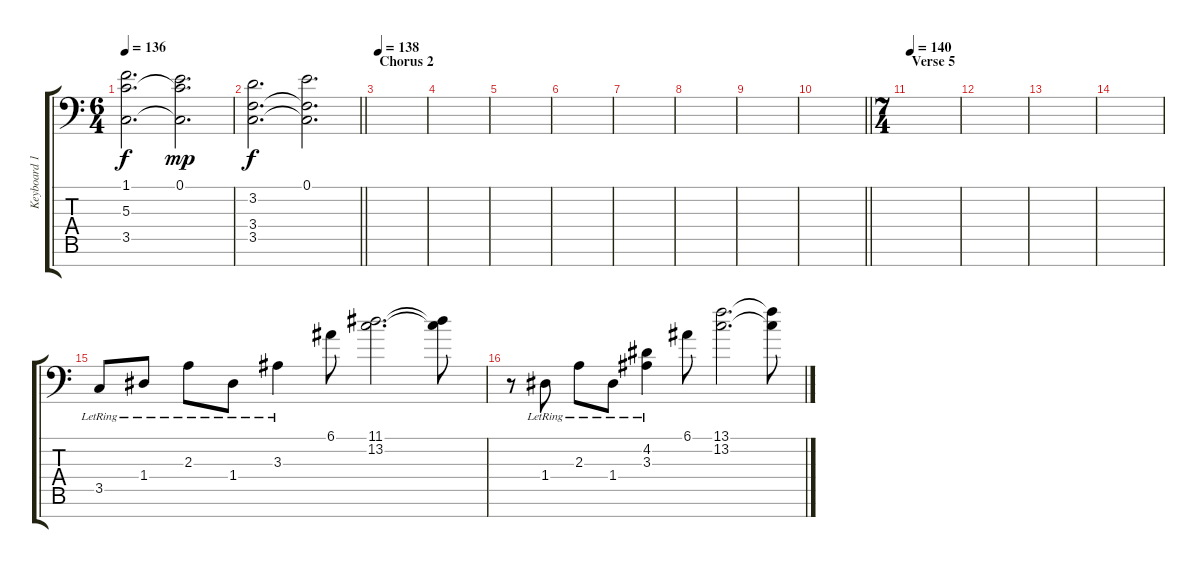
\track ("Keyboard 1 RH" "Keyboard 1") {instrument brightacousticpiano}
\staff {score tabs}
\tuning (E4 B3 G3 D3 A2 E2 A1) {hide}
\ts (6 4)
\tempo 136
\clef f4
\ks c
(1.1 5.3 3.5).2{d dy f} (0.1 5.3{t} 3.5{t}).2{d dy mp} |
\barLineRight lightlight
(3.2 3.4 3.5).2{d dy f} (0.1 3.4{t} 3.5{t}).2{d} |
\section ("" "Chorus 2")
\tempo 138
|
|
|
|
|
|
|
\barLineRight lightlight
|
\ts (7 4)
\section ("" "Verse 5")
\tempo 140
|
|
|
|
3.5{lr}.8 1.4{lr}.8 2.3{lr}.8 1.4{lr}.8 3.3{lr}.4 6.1.8 (11.1 13.2).2{d} (11.1{t} 13.2{t}).8 |
r.8 1.4{lr}.8 2.3{lr}.8 1.4{lr}.8 (4.2{lr} 3.3{lr}).4 6.1.8 (13.1 13.2).2{d} (13.1{t} 13.2{t}).8
